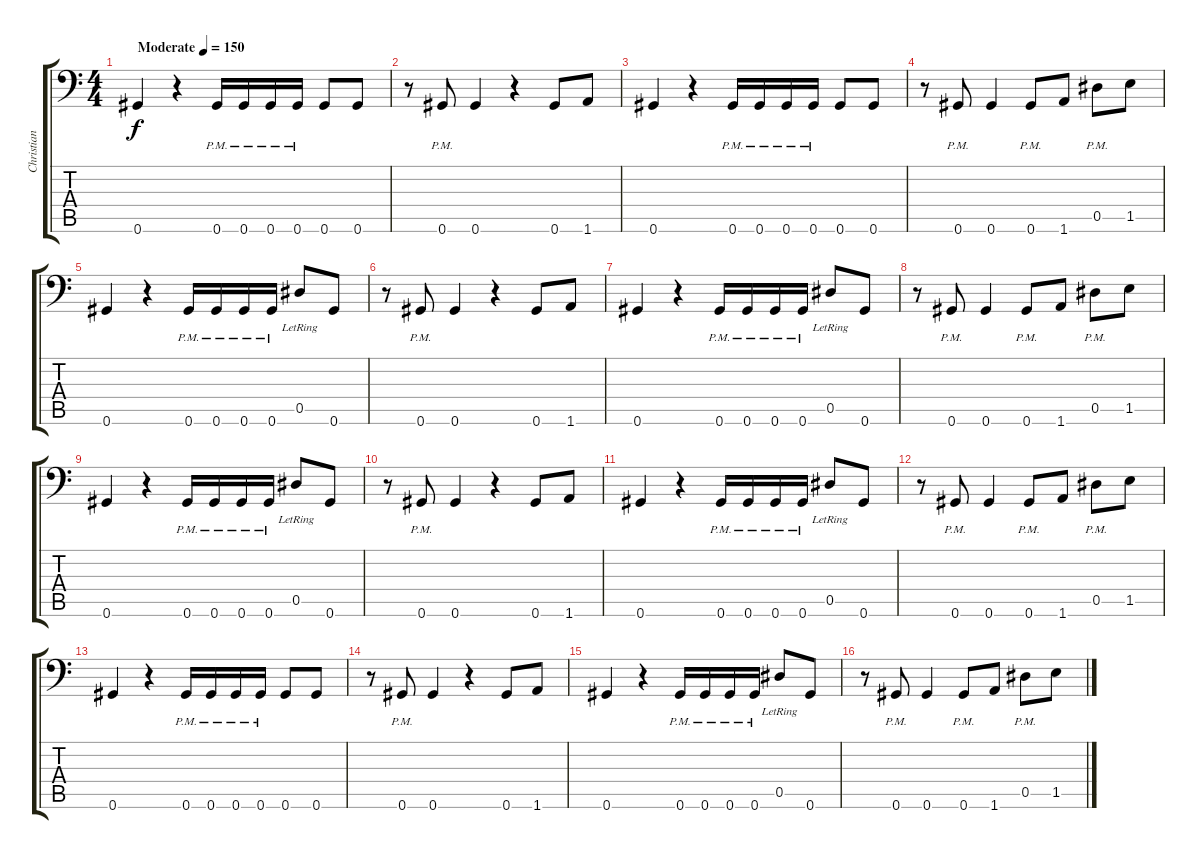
\track ("Christian" "Christian") {instrument distortionguitar}
\staff {score tabs}
\tuning (Bb3 F3 Db3 Ab2 Eb2 Ab1) {hide}
\ts (4 4)
\tempo (150 "Moderate")
\clef f4
\ks c
0.6.4{dy f instrument distortionguitar} r.4 0.6{pm}.16 0.6{pm}.16 0.6{pm}.16 0.6{pm}.16 0.6.8 0.6.8 |
r.8 0.6{pm}.8 0.6.4 r.4 0.6.8 1.6.8 |
0.6.4 r.4 0.6{pm}.16 0.6{pm}.16 0.6{pm}.16 0.6{pm}.16 0.6.8 0.6.8 |
r.8 0.6{pm}.8 0.6.4 0.6{pm}.8 1.6.8 0.5{pm}.8 1.5.8 |
0.6.4 r.4 0.6{pm}.16 0.6{pm}.16 0.6{pm}.16 0.6{pm}.16 0.5{lr}.8 0.6.8 |
r.8 0.6{pm}.8 0.6.4 r.4 0.6.8 1.6.8 |
0.6.4 r.4 0.6{pm}.16 0.6{pm}.16 0.6{pm}.16 0.6{pm}.16 0.5{lr}.8 0.6.8 |
r.8 0.6{pm}.8 0.6.4 0.6{pm}.8 1.6.8 0.5{pm}.8 1.5.8 |
0.6.4 r.4 0.6{pm}.16 0.6{pm}.16 0.6{pm}.16 0.6{pm}.16 0.5{lr}.8 0.6.8 |
r.8 0.6{pm}.8 0.6.4 r.4 0.6.8 1.6.8 |
0.6.4 r.4 0.6{pm}.16 0.6{pm}.16 0.6{pm}.16 0.6{pm}.16 0.5{lr}.8 0.6.8 |
r.8 0.6{pm}.8 0.6.4 0.6{pm}.8 1.6.8 0.5{pm}.8 1.5.8 |
0.6.4 r.4 0.6{pm}.16 0.6{pm}.16 0.6{pm}.16 0.6{pm}.16 0.6.8 0.6.8 |
r.8 0.6{pm}.8 0.6.4 r.4 0.6.8 1.6.8 |
0.6.4 r.4 0.6{pm}.16 0.6{pm}.16 0.6{pm}.16 0.6{pm}.16 0.5{lr}.8 0.6.8 |
r.8 0.6{pm}.8 0.6.4 0.6{pm}.8 1.6.8 0.5{pm}.8 1.5.8
